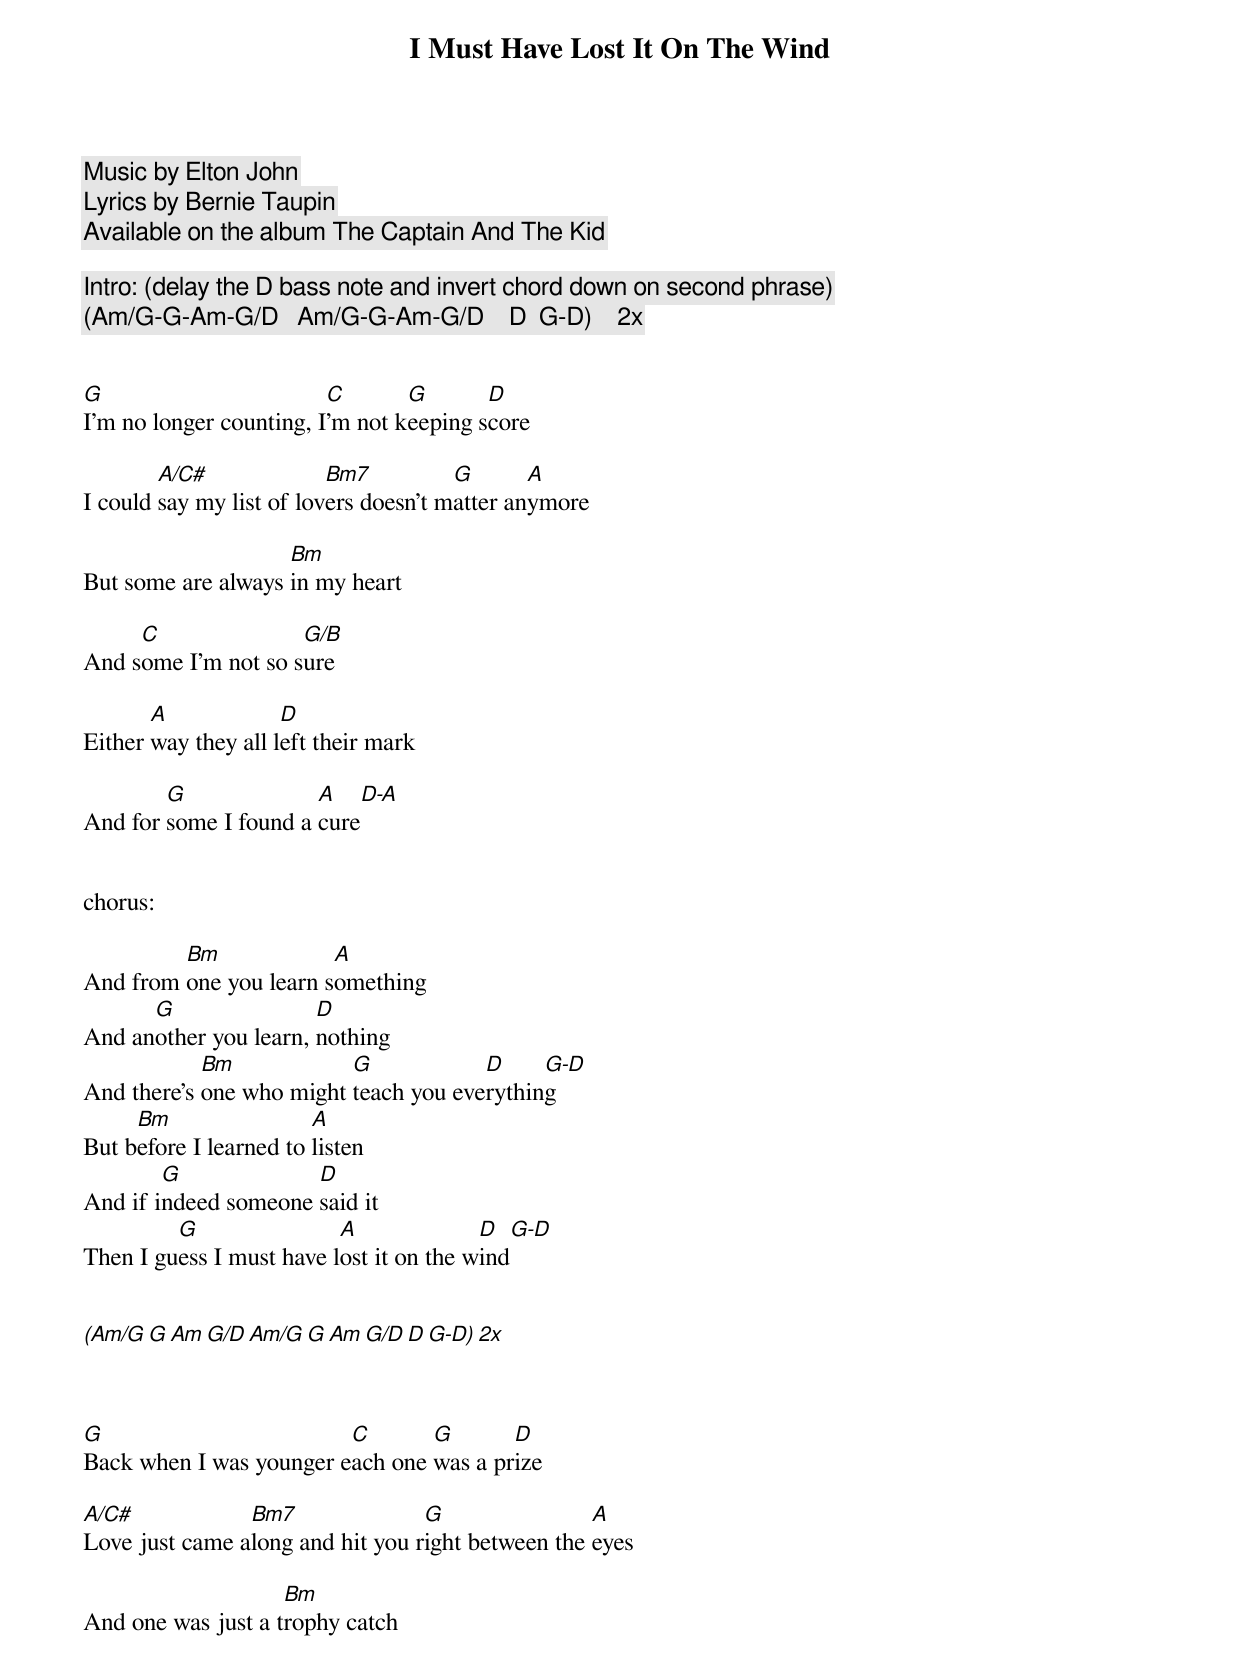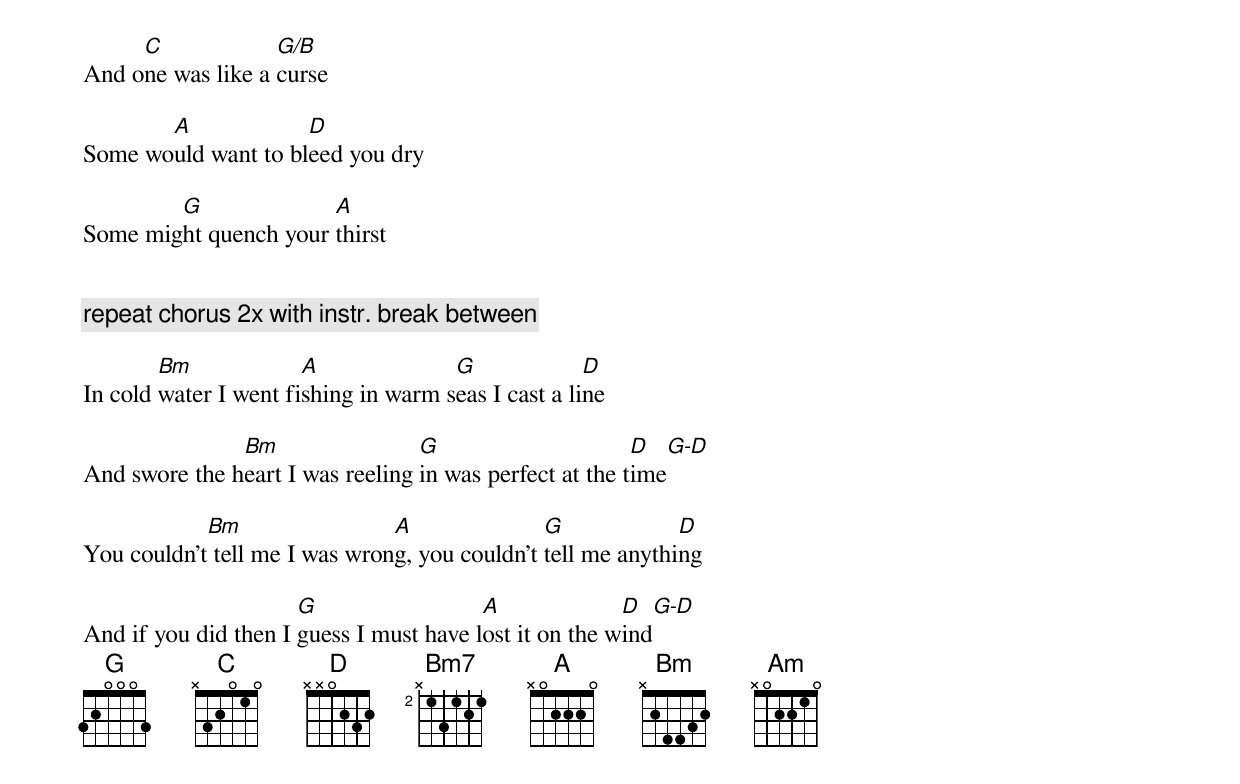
I Must Have Lost It On The Wind


Music by Elton John
Lyrics by Bernie Taupin
Available on the album The Captain And The Kid

Intro: (delay the D bass note and invert chord down on second phrase)
(Am/G-G-Am-G/D   Am/G-G-Am-G/D    D  G-D)    2x


G                        C       G       D
I'm no longer counting, I'm not keeping score

        A/C#              Bm7          G       A
I could say my list of lovers doesn't matter anymore

                    Bm
But some are always in my heart

     C               G/B
And some I'm not so sure

       A             D
Either way they all left their mark

        G              A   D-A
And for some I found a cure


chorus:

         Bm             A
And from one you learn something
      G                D
And another you learn, nothing
            Bm            G            D     G-D
And there's one who might teach you everything
     Bm                 A
But before I learned to listen
        G             D
And if indeed someone said it
         G                A              D   G-D
Then I guess I must have lost it on the wind


(Am/G G Am G/D   Am/G G Am G/D      D  G-D)   2x



G                        C       G       D
Back when I was younger each one was a prize

A/C#            Bm7               G                A
Love just came along and hit you right between the eyes

                    Bm
And one was just a trophy catch

     C             G/B
And one was like a curse

       A             D
Some would want to bleed you dry

        G              A
Some might quench your thirst


[repeat chorus] 2x with instr. break between

        Bm             A              G              D
In cold water I went fishing in warm seas I cast a line

               Bm                 G                      D     G-D
And swore the heart I was reeling in was perfect at the time

            Bm                 A               G             D
You couldn't tell me I was wrong, you couldn't tell me anything

                      G                  A              D   G-D
And if you did then I guess I must have lost it on the wind
